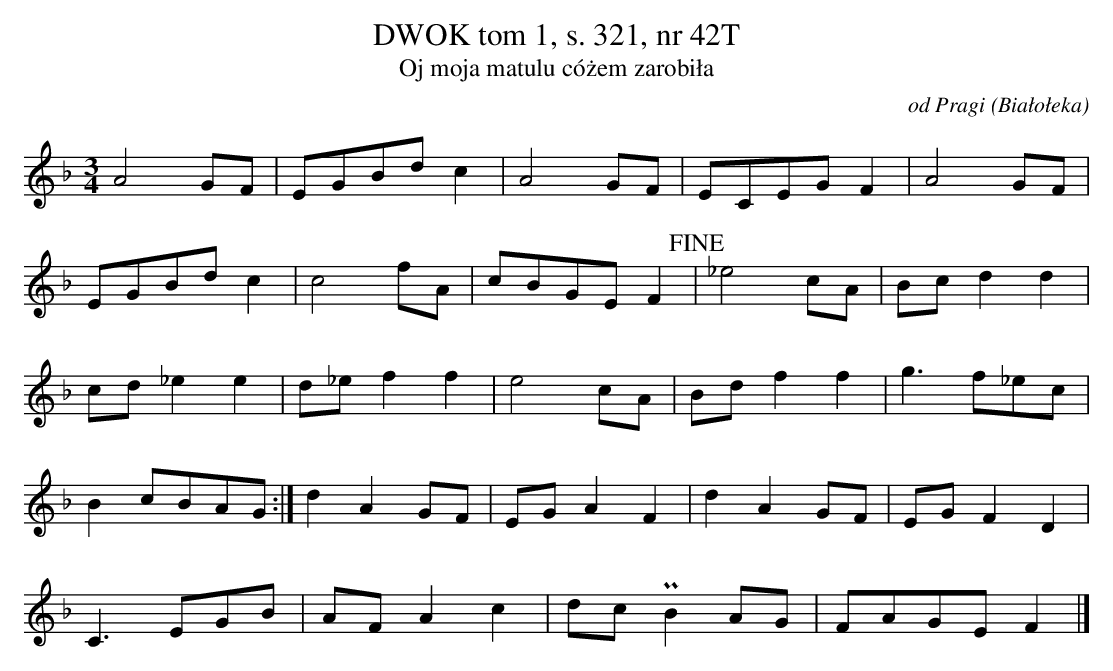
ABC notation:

X:1
T: DWOK tom 1, s. 321, nr 42T
T: Oj moja matulu cóżem zarobiła
O: od Pragi (Białołeka)
M: 3/4
L: 1/8
K: F
A4GF | EGBdc2 | A4GF | ECEGF2 | A4GF |
EGBdc2 | c4fA | cBGEF2 !fine!| _e4cA | Bcd2d2 |
cd_e2e2 | d_ef2f2 | e4cA | Bdf2f2 | g3f_ec |
B2cBAG :| d2A2GF | EGA2F2 | d2A2GF | EGF2D2 |
C3EGB | AFA2c2 | dcPB2AG | FAGEF2|]
